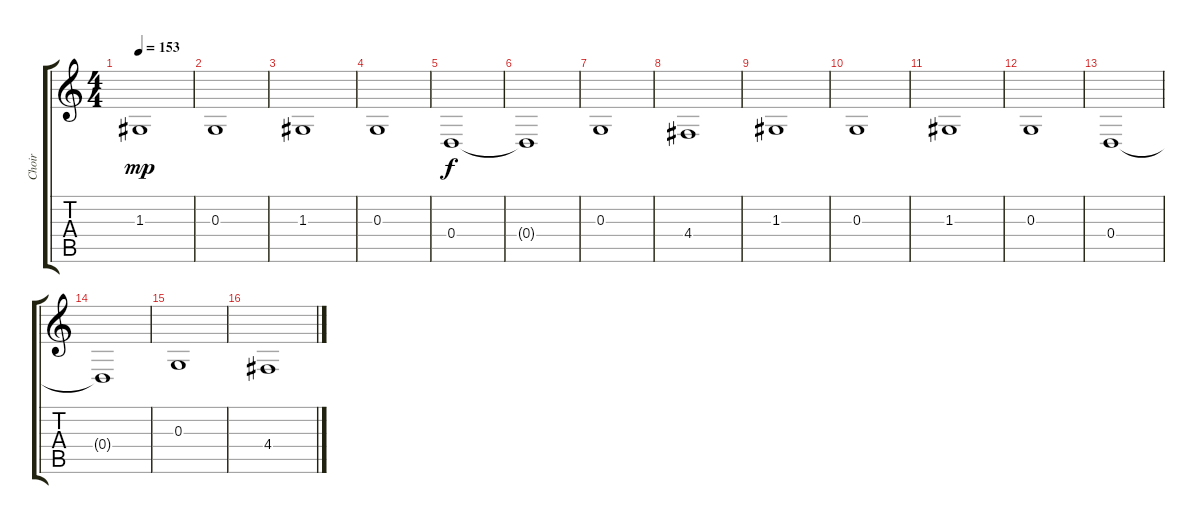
\track ("Choir" "Choir") {instrument pad4choir}
\staff {score tabs}
\tuning (E4 B3 G3 D3 A2 E2) {hide}
\ts (4 4)
\tempo 153
\clef g2
\ks c
1.3.1{dy mp balance 5 instrument pad4choir} |
0.3.1{balance 9} |
1.3.1 |
0.3.1 |
0.4.1{dy f} |
0.4{t}.1 |
0.3.1 |
4.4.1 |
1.3.1 |
0.3.1 |
1.3.1 |
0.3.1 |
0.4.1 |
0.4{t}.1 |
0.3.1 |
4.4.1
